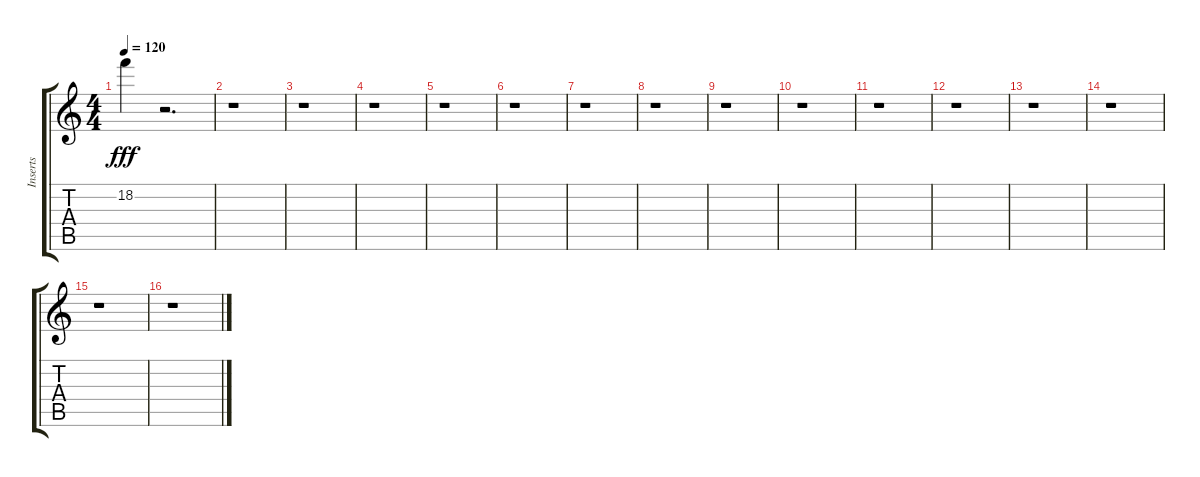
\track ("Inserts" "Inserts") {instrument electricguitarclean}
\staff {score tabs}
\tuning (E4 B3 G3 D3 A2 E2) {hide}
\ts (4 4)
\tempo 120
\clef g2
\ks c
18.2.4{dy fff} r.2{d} |
r.1 |
r.1 |
r.1 |
r.1 |
r.1 |
r.1 |
r.1 |
r.1 |
r.1 |
r.1 |
r.1 |
r.1 |
r.1 |
r.1 |
r.1
